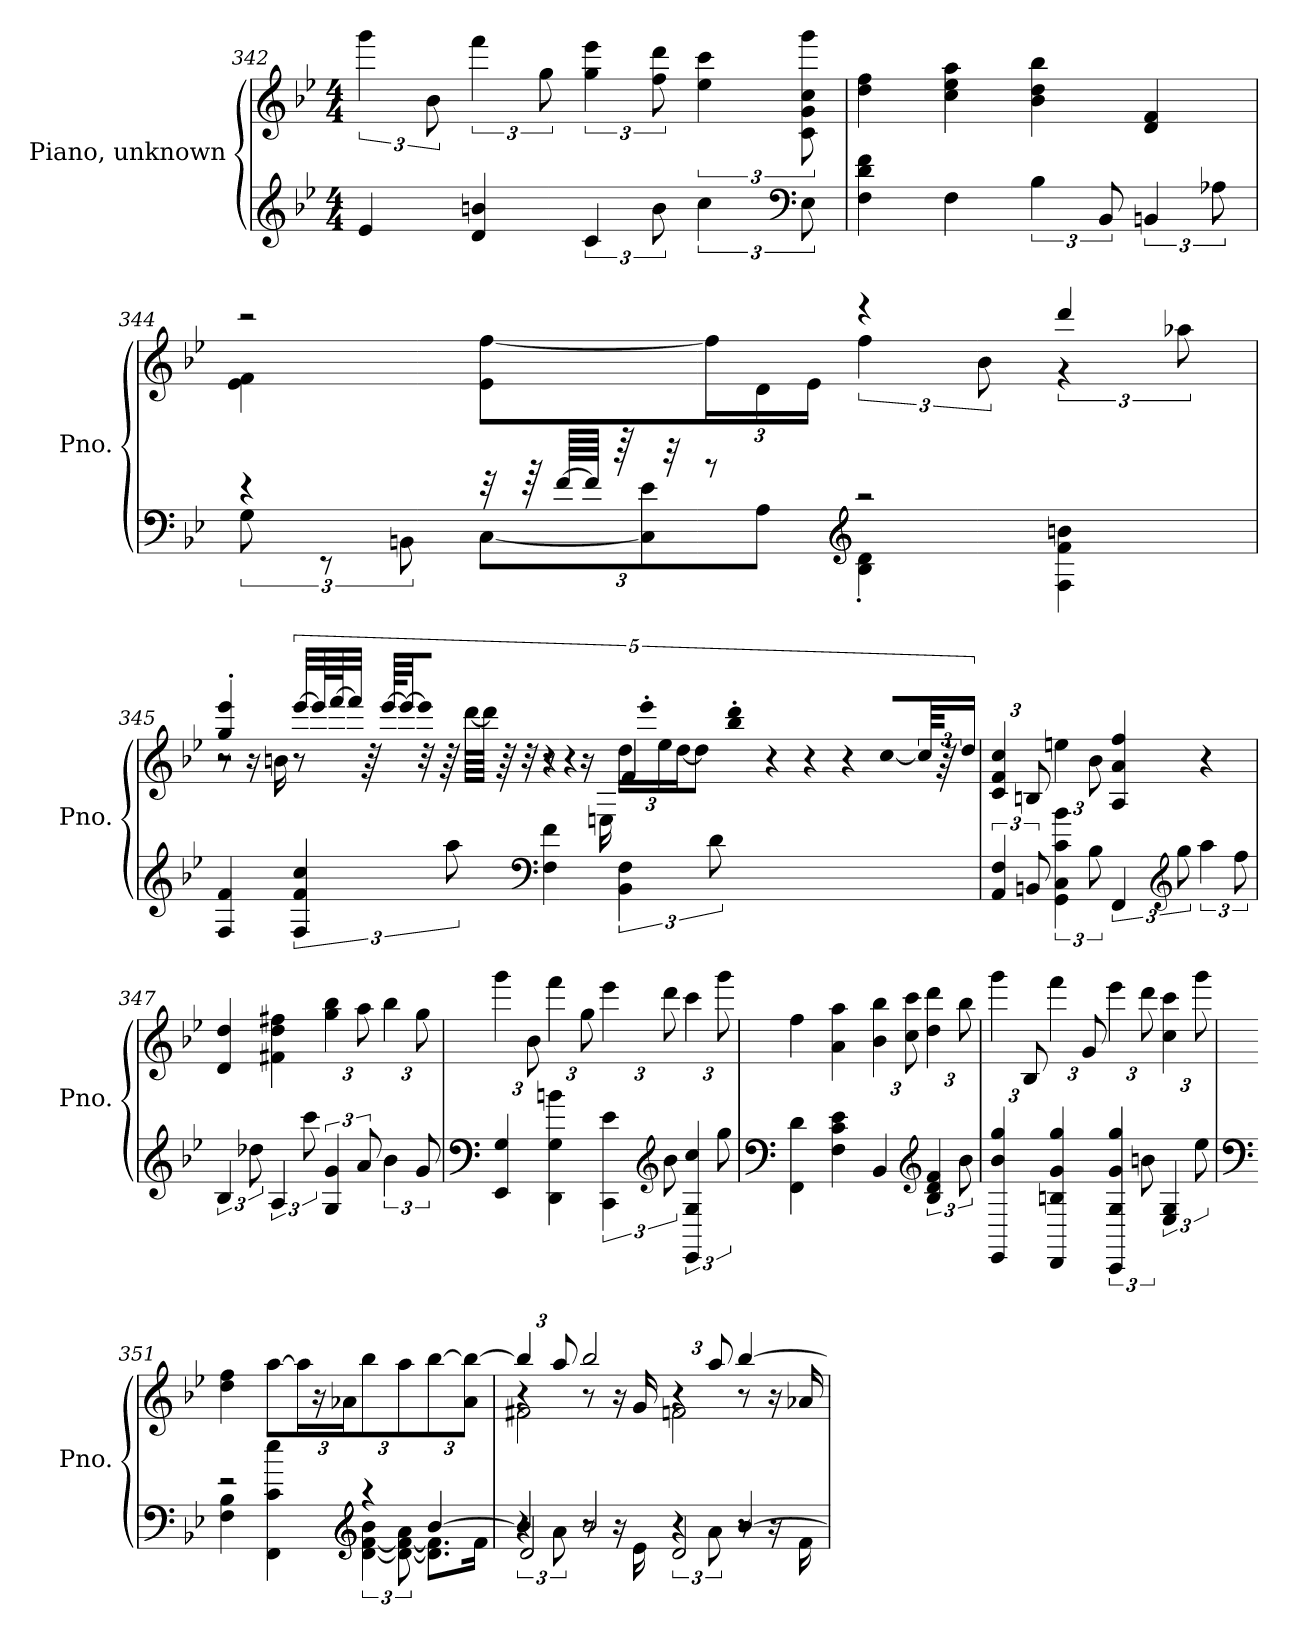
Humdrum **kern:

**kern	**kern
*part1	*part1
*staff2	*staff1
*I"Piano, unknown	*
*I'Pno.	*
!!LO:LB:g=z
*clefG2	*clefG2
*k[b-e-]	*k[b-e-]
*M4/4	*M4/4
=342	=342
4e-/	6ggg\
.	12b-\
4d/ 4bn/	6fff\
.	12gg\
6c/	6gg\ 6eee-\
12b\	12ff\ 12ddd\
6cc\	6ee-\ 6ccc\
*clefF4	*
12E-\	12c\ 12g\ 12cc\ 12ggg\
=343	=343
4F\ 4d\ 4f\	4dd\ 4ff\
4F\	4cc\ 4ee-\ 4aa\
6B-\	4b-\ 4dd\ 4bb-\
12BB-/	.
6BBn/	4d/ 4f/
12A-X\	.
=344	=344
*^	*^
4r	12G\	2r	4e-\ 4f\
.	12r	.	.
.	12BBn\	.	.
*	*Xbrackettup	*	*
32r	[12C\L	.	8e-\ [8ff\L
64r	.	.	.
[64f/LLLL	.	.	.
64f/JJJJ]	.	.	.
64r	.	.	.
.	12C\] 12e-\	.	.
32r	.	.	.
*	*	*	*Xbrackettup
8r	.	.	24ff\L]
.	12A\J	.	24d\
.	.	.	24e-\JJ
*clefG2	*	*	*
*	*	*	*brackettup
2r	4B-\' 4d\'	4r	6ff\
.	.	.	12b-\
.	4F\ 4f\ 4bn\	4ddd/	6r
.	.	.	12aa-X\
*v	*v	*	*
!!LO:LB:g=z
=345	=345	=345
*	*	*^
4F/ 4f/	4gg/' 4eee-/'	8r	2r
.	.	16r	.
.	.	16bn\	.
*brackettup	*	*	*
6F/ 6f/ 6cc/	[40eee-/LLL	8r	.
.	80eee-/L]	.	.
.	[80fff/J	.	.
.	40fff/JJJ]	.	.
.	80r	.	.
.	[80eee-/KLLL	.	.
.	40eee-/J_	.	.
.	16eee-/JJ]	32r	.
.	.	64r	.
12aa\	.	.	.
.	.	[64ddd\LLLL	.
.	32r	64ddd\JJJJ]	.
.	.	64r	.
.	32eee-'/	32r	.
*clefF4	*	*	*
4F\ 4f\	4bb-/' 4ddd/'	8r	4r
.	.	16r	.
.	.	16En\	.
*	*	*Xbrackettup	*
6BB-\ 6F\	8r	24dd\LL	4f/
.	.	24ee-\	.
.	.	[24dd\J	.
.	32r	8dd\J]	.
.	64r	.	.
12d\	.	.	.
.	[64cc/LLLL	.	.
*	*brackettup	*	*
.	96cc/JJJJ]	.	.
.	96r	.	.
.	24dd/	.	.
*	*v	*v	*v
!!LO:LB:g=z
=346	=346
6AA/ 6F/	6c/ 6f/ 6cc/
12BBn/	12Bn/
6GG\ 6C\ 6c\ 6b-\	6een\
12B-\	12b-\
6FF/	4A/ 4a/ 4ff/
*clefG2	*
12gg\	.
6aa\	4r
12ff\	.
=347	=347
6B-/	4d/ 4dd/
12dd-X\	.
6A/	4f#X\ 4dd\ 4ff#X\
12ccc\	.
6G/ 6g/	6gg\ 6bb-\
12a/	12aa\
6b-\	6bb-\
12g/	12gg\
=348	=348
*clefF4	*
4EE-/ 4G/	6ggg\
.	12b-\
4DD\ 4G\ 4bn\	6fff\
.	12gg\
6CC\ 6e-\	6eee-\
*clefG2	*
12b\	12ddd\
6EE-/ 6G/ 6cc/	6ccc\
12gg\	12ggg\
!!LO:LB:g=z
=349	=349
*clefF4	*
4FF\ 4d\	4ff\
4F\ 4c\ 4e-\	4a\ 4aa\
4BB-/	6b-\ 6bb-\
.	12cc\ 12ccc\
*clefG2	*
6B-/ 6d/ 6f/	6dd\ 6ddd\
12b-\	12bb-\
=350	=350
4EE-/ 4b-/ 4gg/	6ggg\
.	12B-/
4DD/ 4Bn/ 4g/ 4gg/	6fff\
.	12g/
6CC/ 6G/ 6g/ 6gg/	6eee-\
12bn\	12ddd\
6E-/ 6G/	6cc\ 6ccc\
12ee-\	12ggg\
=351	=351
*clefF4	*
*^	*
2r	4F\ 4B-\	4dd\ 4ff\
.	4FF\ 4c\ 4ee-\	[8aa\L
.	.	24aa\Jk]
.	.	24r
.	.	24a-X/
*clefG2	*	*
4r	[6d\ [6f\ 6b-\	6bb-\
.	12d\_ 12f\_ 12a\	12aa\
[4b-/	8.d\] 8.f\]L	[6bb-\
.	.	12a-\ 12bb-\_
.	16f\Jk	.
!!LO:PB:g=z
=352	=352	=352
*	*^	*^
*	*	*	*	*^
4b-/]	6r	2d/	6bb-/]	2f#X\	4r
.	12a\	.	12aa/	.	.
2b-/	8r	.	8r	.	2bb-/
.	16r	.	16r	.	.
.	16e-\	.	16g/	.	.
.	6r	2d/	6r	2fn\	.
.	12a\	.	12aa/	.	.
[4b-/	8r	.	8r	.	[4bb-/
.	16r	.	16r	.	.
.	16f\	.	16a-X/	.	.
*v	*v	*v	*	*	*
*	*v	*v	*v
=	=
*-	*-
